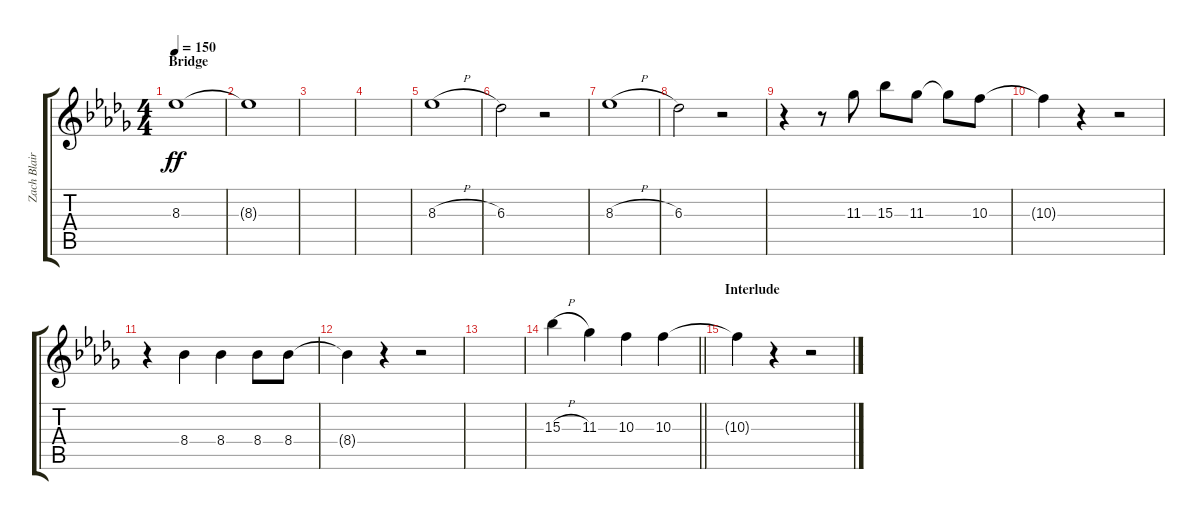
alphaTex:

\track ("Zach Blair - Vocals" "Zach Blair") {instrument distortionguitar}
\staff {score tabs}
\tuning (E4 B3 G3 D3 A2 E2) {hide}
\ts (4 4)
\section ("" "Bridge")
\tempo 150
\clef g2
\ks db
8.3{t}.1{dy ff volume 8} |
8.3{t}.1 |
|
|
8.3{h}.1{balance 0} |
6.3.2 r.2 |
8.3{h}.1{balance 16} |
6.3.2 r.2 |
r.4 r.8 11.3.8 15.3.8 11.3.8 11.3{t}.8 10.3.8 |
10.3{t}.4 r.4 r.2 |
r.4 8.4.4 8.4.4 8.4.8 8.4.8 |
8.4{t}.4 r.4 r.2 |
|
\barLineRight lightlight
15.3{h}.4 11.3.4 10.3.4 10.3.4 |
\section ("" "Interlude")
10.3{t}.4 r.4 r.2
